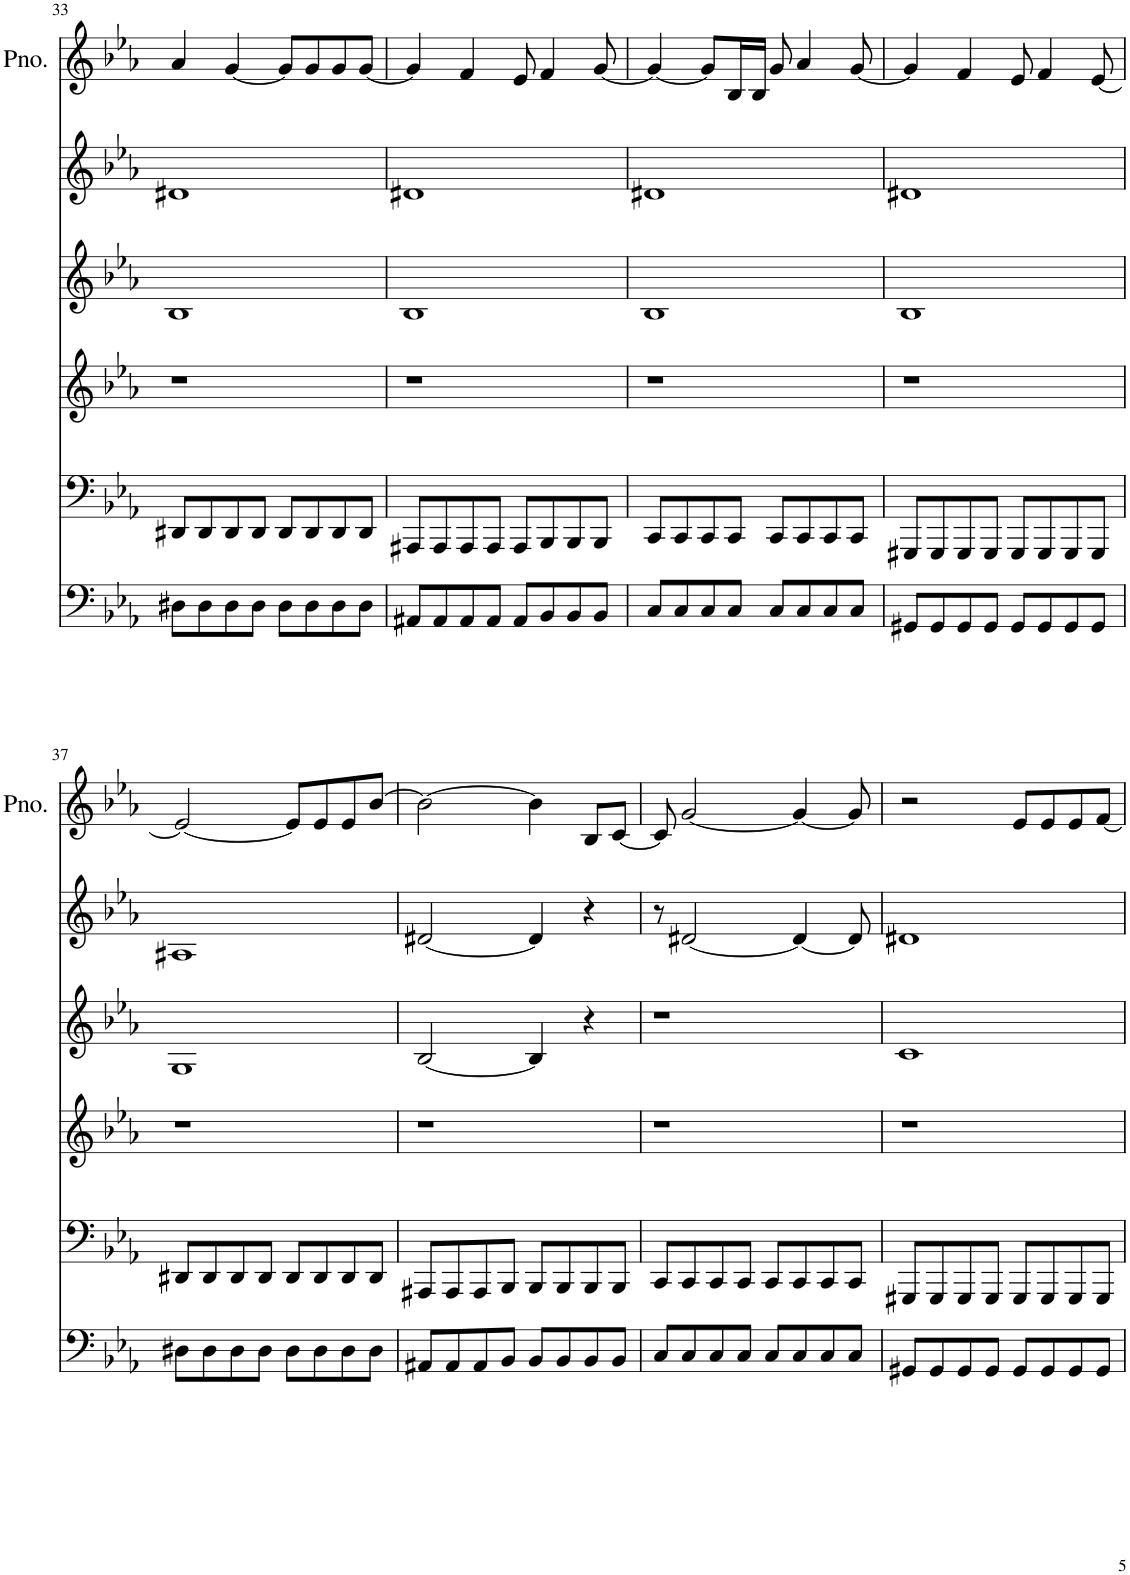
**kern	**kern	**kern	**kern	**kern	**kern
*part6	*part5	*part4	*part3	*part2	*part1
*staff6	*staff5	*staff4	*staff3	*staff2	*staff1
*I"Piano	*I"Piano	*I"Piano	*I"Piano	*I"Piano	*I"Piano
*I'Pno	*I'Pno	*I'Pno	*I'Pno	*I'Pno	*I'Pno.
!!LO:PB:g=z
*clefF4	*clefF4	*clefG2	*clefG2	*clefG2	*clefG2
*k[b-e-a-]	*k[b-e-a-]	*k[b-e-a-]	*k[b-e-a-]	*k[b-e-a-]	*k[b-e-a-]
*M4/4	*M4/4	*M4/4	*M4/4	*M4/4	*M4/4
=33	=33	=33	=33	=33	=33
8D#X\L	8DD#X/L	1r	1B-	1d#X	4a-/
8D#\	8DD#/	.	.	.	.
8D#\	8DD#/	.	.	.	[4g/
8D#\J	8DD#/J	.	.	.	.
8D#\L	8DD#/L	.	.	.	8g/L]
8D#\	8DD#/	.	.	.	8g/
8D#\	8DD#/	.	.	.	8g/
8D#\J	8DD#/J	.	.	.	[8g/J
=34	=34	=34	=34	=34	=34
8AA#X/L	8AAA#X/L	1r	1B-	1d#X	4g/]
8AA#/	8AAA#/	.	.	.	.
8AA#/	8AAA#/	.	.	.	4f/
8AA#/J	8AAA#/J	.	.	.	.
8AA#/L	8AAA#/L	.	.	.	8e-/
8BB-/	8BBB-/	.	.	.	4f/
8BB-/	8BBB-/	.	.	.	.
8BB-/J	8BBB-/J	.	.	.	[8g/
=35	=35	=35	=35	=35	=35
8C/L	8CC/L	1r	1B-	1d#X	4g/_
8C/	8CC/	.	.	.	.
8C/	8CC/	.	.	.	8g/L]
8C/J	8CC/J	.	.	.	16B-/L
.	.	.	.	.	16B-/JJ
8C/L	8CC/L	.	.	.	8g/
8C/	8CC/	.	.	.	4a-/
8C/	8CC/	.	.	.	.
8C/J	8CC/J	.	.	.	[8g/
=36	=36	=36	=36	=36	=36
8GG#X/L	8GGG#X/L	1r	1B-	1d#X	4g/]
8GG#/	8GGG#/	.	.	.	.
8GG#/	8GGG#/	.	.	.	4f/
8GG#/J	8GGG#/J	.	.	.	.
8GG#/L	8GGG#/L	.	.	.	8e-/
8GG#/	8GGG#/	.	.	.	4f/
8GG#/	8GGG#/	.	.	.	.
8GG#/J	8GGG#/J	.	.	.	[8e-/
!!LO:LB:g=z
=37	=37	=37	=37	=37	=37
8D#X\L	8DD#X/L	1r	1G	1A#X	2e-/_
8D#\	8DD#/	.	.	.	.
8D#\	8DD#/	.	.	.	.
8D#\J	8DD#/J	.	.	.	.
8D#\L	8DD#/L	.	.	.	8e-/L]
8D#\	8DD#/	.	.	.	8e-/
8D#\	8DD#/	.	.	.	8e-/
8D#\J	8DD#/J	.	.	.	[8b-/J
=38	=38	=38	=38	=38	=38
8AA#X/L	8AAA#X/L	1r	[2B-/	[2d#X/	2b-\_
8AA#/	8AAA#/	.	.	.	.
8AA#/	8AAA#/	.	.	.	.
8BB-/J	8BBB-/J	.	.	.	.
8BB-/L	8BBB-/L	.	4B-/]	4d#/]	4b-\]
8BB-/	8BBB-/	.	.	.	.
8BB-/	8BBB-/	.	4r	4r	8B-/L
8BB-/J	8BBB-/J	.	.	.	[8c/J
=39	=39	=39	=39	=39	=39
8C/L	8CC/L	1r	1r	8r	8c/]
8C/	8CC/	.	.	[2d#X/	[2g/
8C/	8CC/	.	.	.	.
8C/J	8CC/J	.	.	.	.
8C/L	8CC/L	.	.	.	.
8C/	8CC/	.	.	4d#/_	4g/_
8C/	8CC/	.	.	.	.
8C/J	8CC/J	.	.	8d#/]	8g/]
=40	=40	=40	=40	=40	=40
8GG#X/L	8GGG#X/L	1r	1c	1d#X	2r
8GG#/	8GGG#/	.	.	.	.
8GG#/	8GGG#/	.	.	.	.
8GG#/J	8GGG#/J	.	.	.	.
8GG#/L	8GGG#/L	.	.	.	8e-/L
8GG#/	8GGG#/	.	.	.	8e-/
8GG#/	8GGG#/	.	.	.	8e-/
8GG#/J	8GGG#/J	.	.	.	[8f/J
=	=	=	=	=	=
*-	*-	*-	*-	*-	*-
